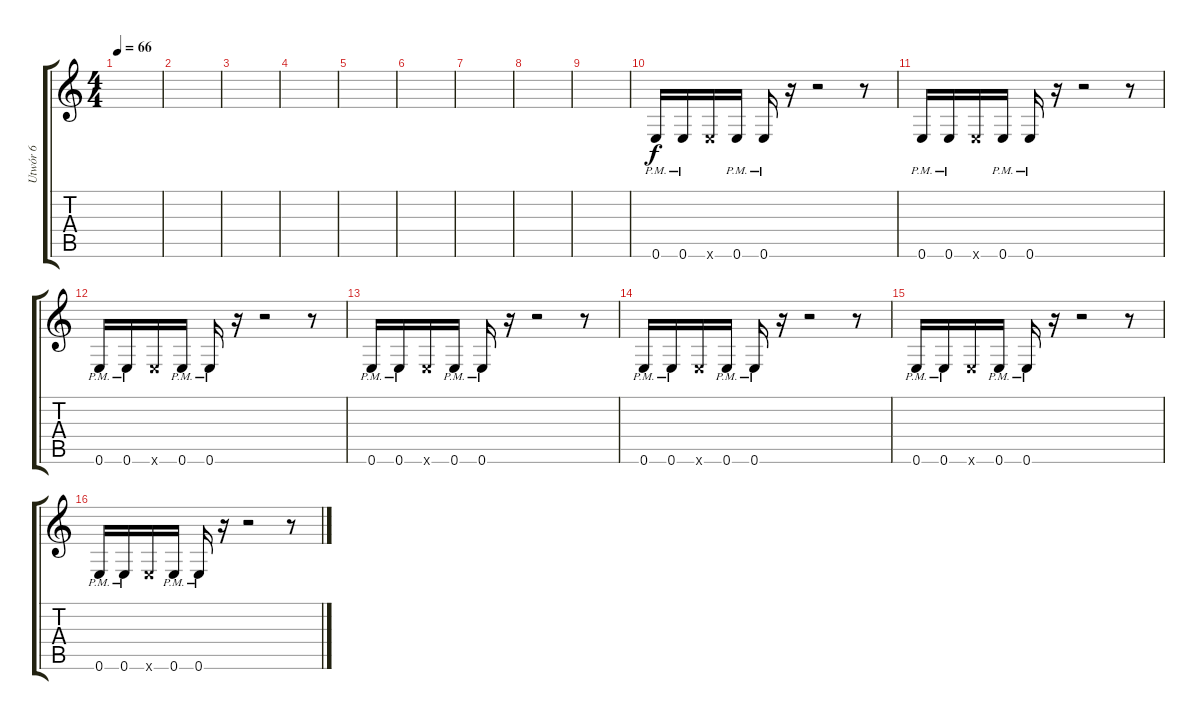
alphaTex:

\track ("Utwór 6" "Utwór 6") {instrument distortionguitar}
\staff {score tabs}
\tuning (E4 B3 G3 D3 A2 E2) {hide}
\ts (4 4)
\tempo 66
\clef g2
\ks c
|
|
|
|
|
|
|
|
|
0.6{pm}.16 0.6{pm}.16 0.6{x}.16 0.6{pm}.16 0.6{pm}.16 r.16 r.2 r.8 |
0.6{pm}.16 0.6{pm}.16 0.6{x}.16 0.6{pm}.16 0.6{pm}.16 r.16 r.2 r.8 |
0.6{pm}.16 0.6{pm}.16 0.6{x}.16 0.6{pm}.16 0.6{pm}.16 r.16 r.2 r.8 |
0.6{pm}.16 0.6{pm}.16 0.6{x}.16 0.6{pm}.16 0.6{pm}.16 r.16 r.2 r.8 |
0.6{pm}.16 0.6{pm}.16 0.6{x}.16 0.6{pm}.16 0.6{pm}.16 r.16 r.2 r.8 |
0.6{pm}.16 0.6{pm}.16 0.6{x}.16 0.6{pm}.16 0.6{pm}.16 r.16 r.2 r.8 |
0.6{pm}.16 0.6{pm}.16 0.6{x}.16 0.6{pm}.16 0.6{pm}.16 r.16 r.2 r.8
